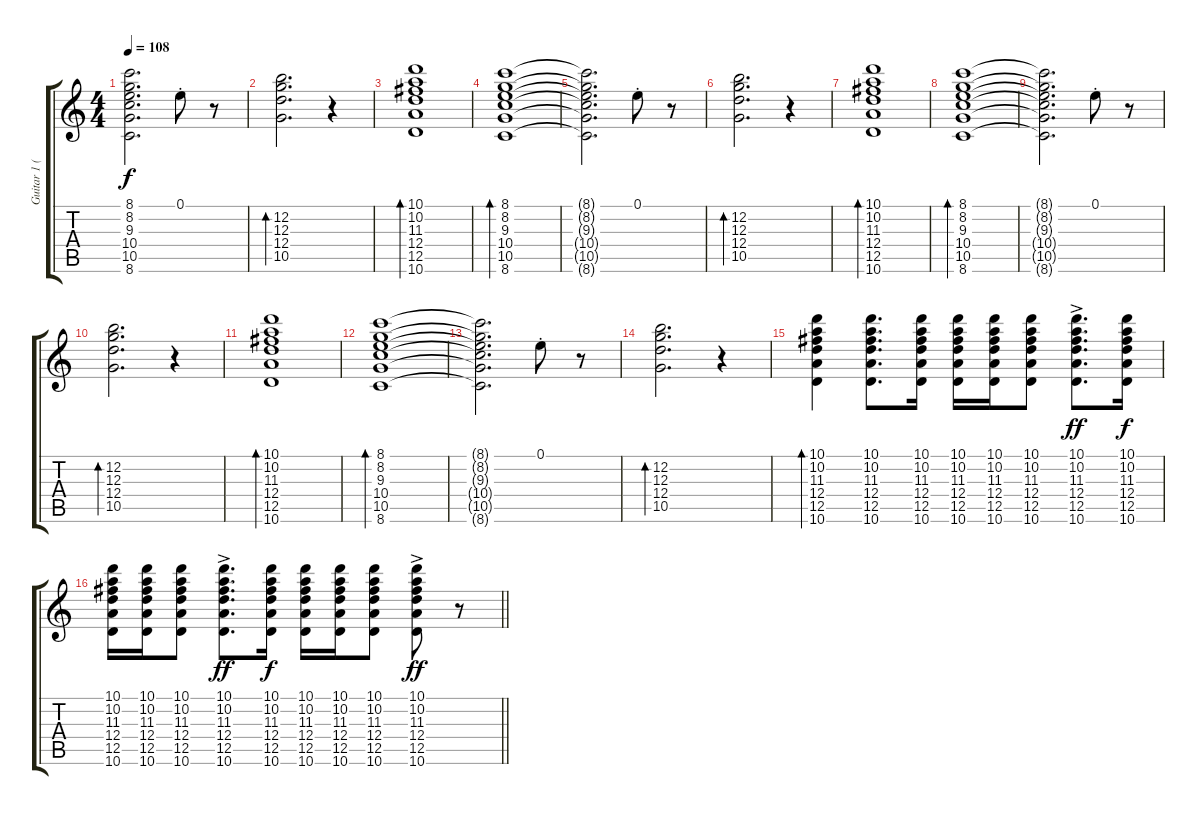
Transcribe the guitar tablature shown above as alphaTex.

\track ("Guitar 1 (Clean)" "Guitar 1 (") {instrument electricguitarjazz}
\staff {score tabs}
\tuning (E4 B3 G3 D3 A2 E2) {hide}
\ts (4 4)
\tempo 108
\clef g2
\ks c
(8.1{t} 8.2{t} 9.3{t} 10.4{t} 10.5{t} 8.6{t}).2{d dy f} 0.1{st}.8 r.8 |
(12.2 12.3 12.4 10.5).2{d bd 240} r.4 |
(10.1 10.2 11.3 12.4 12.5 10.6).1{bd 240} |
(8.1 8.2 9.3 10.4 10.5 8.6).1{bd 240} |
(8.1{t} 8.2{t} 9.3{t} 10.4{t} 10.5{t} 8.6{t}).2{d} 0.1{st}.8 r.8 |
(12.2 12.3 12.4 10.5).2{d bd 240} r.4 |
(10.1 10.2 11.3 12.4 12.5 10.6).1{bd 240} |
(8.1 8.2 9.3 10.4 10.5 8.6).1{bd 240} |
(8.1{t} 8.2{t} 9.3{t} 10.4{t} 10.5{t} 8.6{t}).2{d} 0.1{st}.8 r.8 |
(12.2 12.3 12.4 10.5).2{d bd 240} r.4 |
(10.1 10.2 11.3 12.4 12.5 10.6).1{bd 240} |
(8.1 8.2 9.3 10.4 10.5 8.6).1{bd 240} |
(8.1{t} 8.2{t} 9.3{t} 10.4{t} 10.5{t} 8.6{t}).2{d} 0.1{st}.8 r.8 |
(12.2 12.3 12.4 10.5).2{d bd 240} r.4 |
(10.1 10.2 11.3 12.4 12.5 10.6).4{bd 240} (10.1 10.2 11.3 12.4 12.5 10.6).8{d} (10.1 10.2 11.3 12.4 12.5 10.6).16 (10.1 10.2 11.3 12.4 12.5 10.6).16 (10.1 10.2 11.3 12.4 12.5 10.6).16 (10.1 10.2 11.3 12.4 12.5 10.6).8 (10.1{ac} 10.2{ac} 11.3{ac} 12.4{ac} 12.5{ac} 10.6{ac}).8{d dy ff} (10.1 10.2 11.3 12.4 12.5 10.6).16{dy f} |
\barLineRight lightlight
(10.1 10.2 11.3 12.4 12.5 10.6).16 (10.1 10.2 11.3 12.4 12.5 10.6).16 (10.1 10.2 11.3 12.4 12.5 10.6).8 (10.1{ac} 10.2{ac} 11.3{ac} 12.4{ac} 12.5{ac} 10.6{ac}).8{d dy ff} (10.1 10.2 11.3 12.4 12.5 10.6).16{dy f} (10.1 10.2 11.3 12.4 12.5 10.6).16 (10.1 10.2 11.3 12.4 12.5 10.6).16 (10.1 10.2 11.3 12.4 12.5 10.6).8 (10.1{ac} 10.2{ac} 11.3{ac} 12.4{ac} 12.5{ac} 10.6{ac}).8{dy ff} r.8
